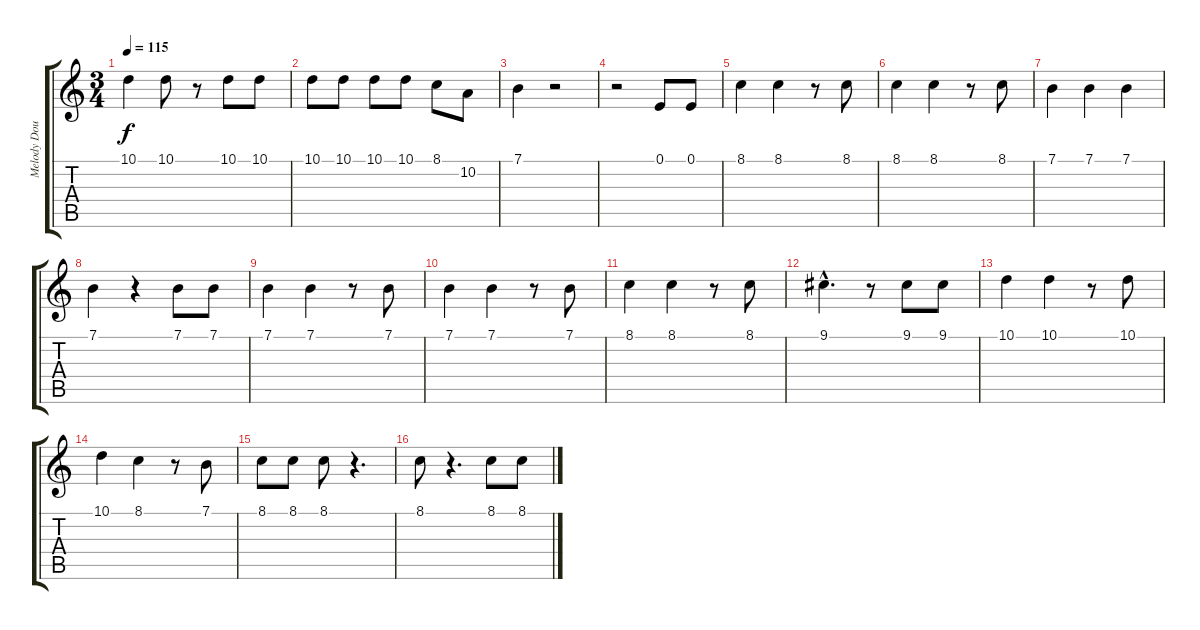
\track ("Melody Doubled #1 " "Melody Dou") {instrument baritonesax}
\staff {score tabs}
\tuning (E4 B3 G3 D3 A2 E2) {hide}
\ts (3 4)
\tempo 115
\clef g2
\ks c
10.1.4{dy f} 10.1.8 r.8 10.1.8 10.1.8 |
10.1.8 10.1.8 10.1.8 10.1.8 8.1.8 10.2.8 |
7.1.4 r.2 |
r.2 0.1.8 0.1.8 |
8.1.4 8.1.4 r.8 8.1.8 |
8.1.4 8.1.4 r.8 8.1.8 |
7.1.4 7.1.4 7.1.4 |
7.1.4 r.4 7.1.8 7.1.8 |
7.1.4 7.1.4 r.8 7.1.8 |
7.1.4 7.1.4 r.8 7.1.8 |
8.1.4 8.1.4 r.8 8.1.8 |
9.1{hac}.4{d} r.8 9.1.8 9.1.8 |
10.1.4 10.1.4 r.8 10.1.8 |
10.1.4 8.1.4 r.8 7.1.8 |
8.1.8 8.1.8 8.1.8 r.4{d} |
8.1.8 r.4{d} 8.1.8 8.1.8
